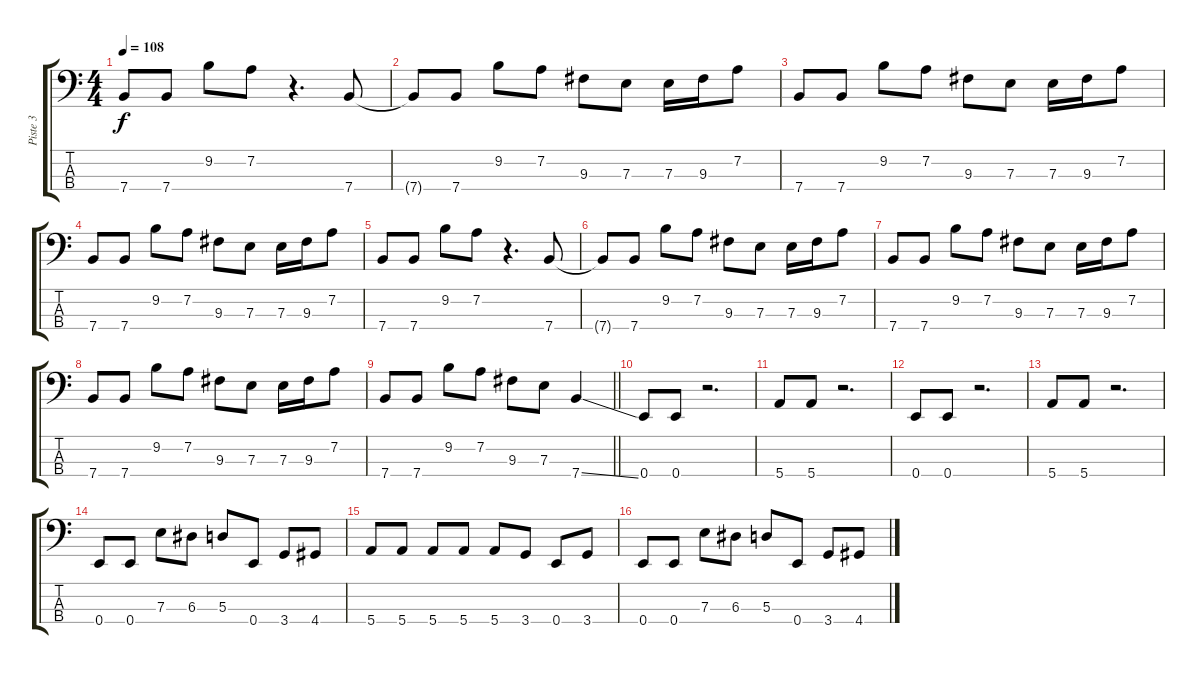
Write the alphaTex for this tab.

\track ("Piste 3" "Piste 3") {instrument electricbassfinger}
\staff {score tabs}
\tuning (G2 D2 A1 E1) {hide}
\ts (4 4)
\tempo 108
\clef f4
\ks c
7.4.8{dy f} 7.4.8 9.2.8 7.2.8 r.4{d} 7.4.8 |
7.4{t}.8 7.4.8 9.2.8 7.2.8 9.3.8 7.3.8 7.3.16 9.3.16 7.2.8 |
7.4.8 7.4.8 9.2.8 7.2.8 9.3.8 7.3.8 7.3.16 9.3.16 7.2.8 |
7.4.8 7.4.8 9.2.8 7.2.8 9.3.8 7.3.8 7.3.16 9.3.16 7.2.8 |
7.4.8 7.4.8 9.2.8 7.2.8 r.4{d} 7.4.8 |
7.4{t}.8 7.4.8 9.2.8 7.2.8 9.3.8 7.3.8 7.3.16 9.3.16 7.2.8 |
7.4.8 7.4.8 9.2.8 7.2.8 9.3.8 7.3.8 7.3.16 9.3.16 7.2.8 |
7.4.8 7.4.8 9.2.8 7.2.8 9.3.8 7.3.8 7.3.16 9.3.16 7.2.8 |
\barLineRight lightlight
7.4.8 7.4.8 9.2.8 7.2.8 9.3.8 7.3.8 7.4{ss}.4 |
0.4.8 0.4.8 r.2{d} |
5.4.8 5.4.8 r.2{d} |
0.4.8 0.4.8 r.2{d} |
5.4.8 5.4.8 r.2{d} |
0.4.8 0.4.8 7.3.8 6.3.8 5.3.8 0.4.8 3.4.8 4.4.8 |
5.4.8 5.4.8 5.4.8 5.4.8 5.4.8 3.4.8 0.4.8 3.4.8 |
0.4.8 0.4.8 7.3.8 6.3.8 5.3.8 0.4.8 3.4.8 4.4.8
